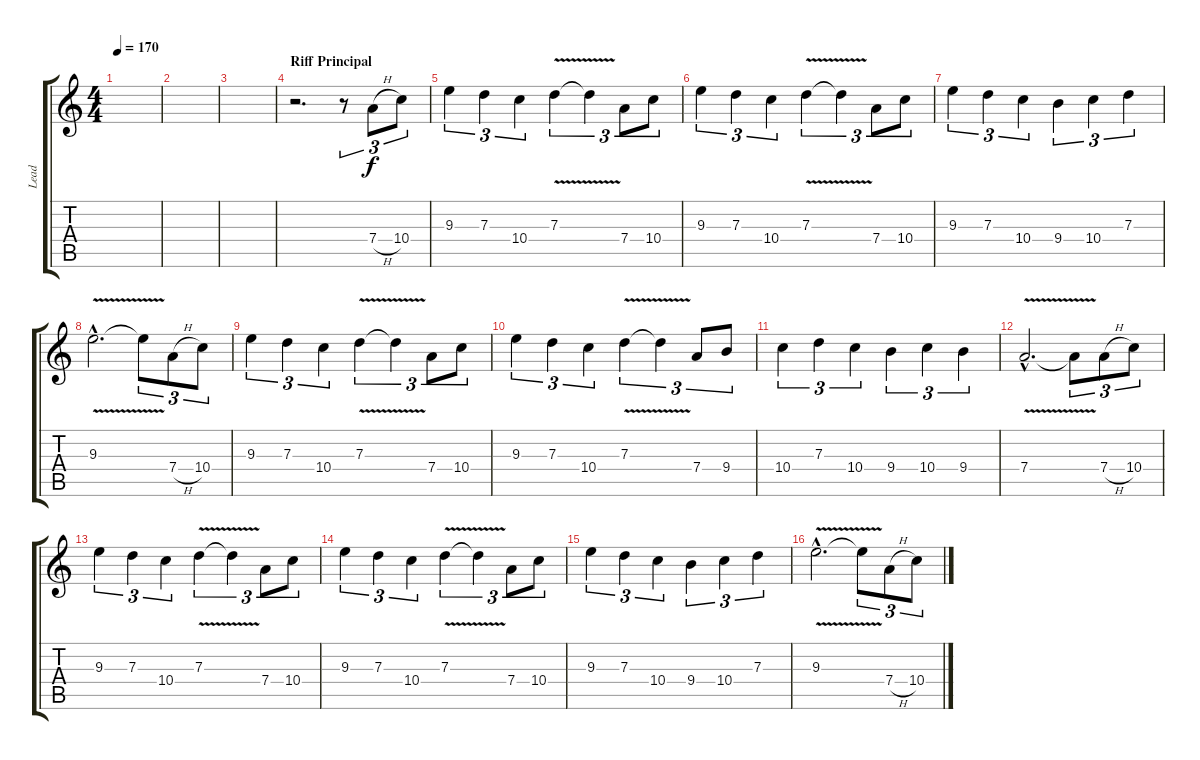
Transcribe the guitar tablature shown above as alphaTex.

\track ("Lead" "Lead") {instrument distortionguitar}
\staff {score tabs}
\tuning (E4 B3 G3 D3 A2 E2) {hide}
\ts (4 4)
\tempo 170
\clef g2
\ks c
|
|
|
\section ("" "Riff Principal")
r.2{d} r.8{tu (3 2)} 7.4{h}.8{tu (3 2)} 10.4.8{tu (3 2)} |
9.3.4{tu (3 2)} 7.3.4{tu (3 2)} 10.4.4{tu (3 2)} 7.3{v}.4{tu (3 2)} 7.3{t}.4{tu (3 2)} 7.4.8{tu (3 2)} 10.4.8{tu (3 2)} |
9.3.4{tu (3 2)} 7.3.4{tu (3 2)} 10.4.4{tu (3 2)} 7.3{v}.4{tu (3 2)} 7.3{t}.4{tu (3 2)} 7.4.8{tu (3 2)} 10.4.8{tu (3 2)} |
9.3.4{tu (3 2)} 7.3.4{tu (3 2)} 10.4.4{tu (3 2)} 9.4.4{tu (3 2)} 10.4.4{tu (3 2)} 7.3.4{tu (3 2)} |
9.3{v hac}.2{d} 9.3{t}.8{tu (3 2)} 7.4{h}.8{tu (3 2)} 10.4.8{tu (3 2)} |
9.3.4{tu (3 2)} 7.3.4{tu (3 2)} 10.4.4{tu (3 2)} 7.3{v}.4{tu (3 2)} 7.3{t}.4{tu (3 2)} 7.4.8{tu (3 2)} 10.4.8{tu (3 2)} |
9.3.4{tu (3 2)} 7.3.4{tu (3 2)} 10.4.4{tu (3 2)} 7.3{v}.4{tu (3 2)} 7.3{t}.4{tu (3 2)} 7.4.8{tu (3 2)} 9.4.8{tu (3 2)} |
10.4.4{tu (3 2)} 7.3.4{tu (3 2)} 10.4.4{tu (3 2)} 9.4.4{tu (3 2)} 10.4.4{tu (3 2)} 9.4.4{tu (3 2)} |
7.4{v hac}.2{d} 7.4{t}.8{tu (3 2)} 7.4{h}.8{tu (3 2)} 10.4.8{tu (3 2)} |
9.3.4{tu (3 2)} 7.3.4{tu (3 2)} 10.4.4{tu (3 2)} 7.3{v}.4{tu (3 2)} 7.3{t}.4{tu (3 2)} 7.4.8{tu (3 2)} 10.4.8{tu (3 2)} |
9.3.4{tu (3 2)} 7.3.4{tu (3 2)} 10.4.4{tu (3 2)} 7.3{v}.4{tu (3 2)} 7.3{t}.4{tu (3 2)} 7.4.8{tu (3 2)} 10.4.8{tu (3 2)} |
9.3.4{tu (3 2)} 7.3.4{tu (3 2)} 10.4.4{tu (3 2)} 9.4.4{tu (3 2)} 10.4.4{tu (3 2)} 7.3.4{tu (3 2)} |
9.3{v hac}.2{d} 9.3{t}.8{tu (3 2)} 7.4{h}.8{tu (3 2)} 10.4.8{tu (3 2)}
